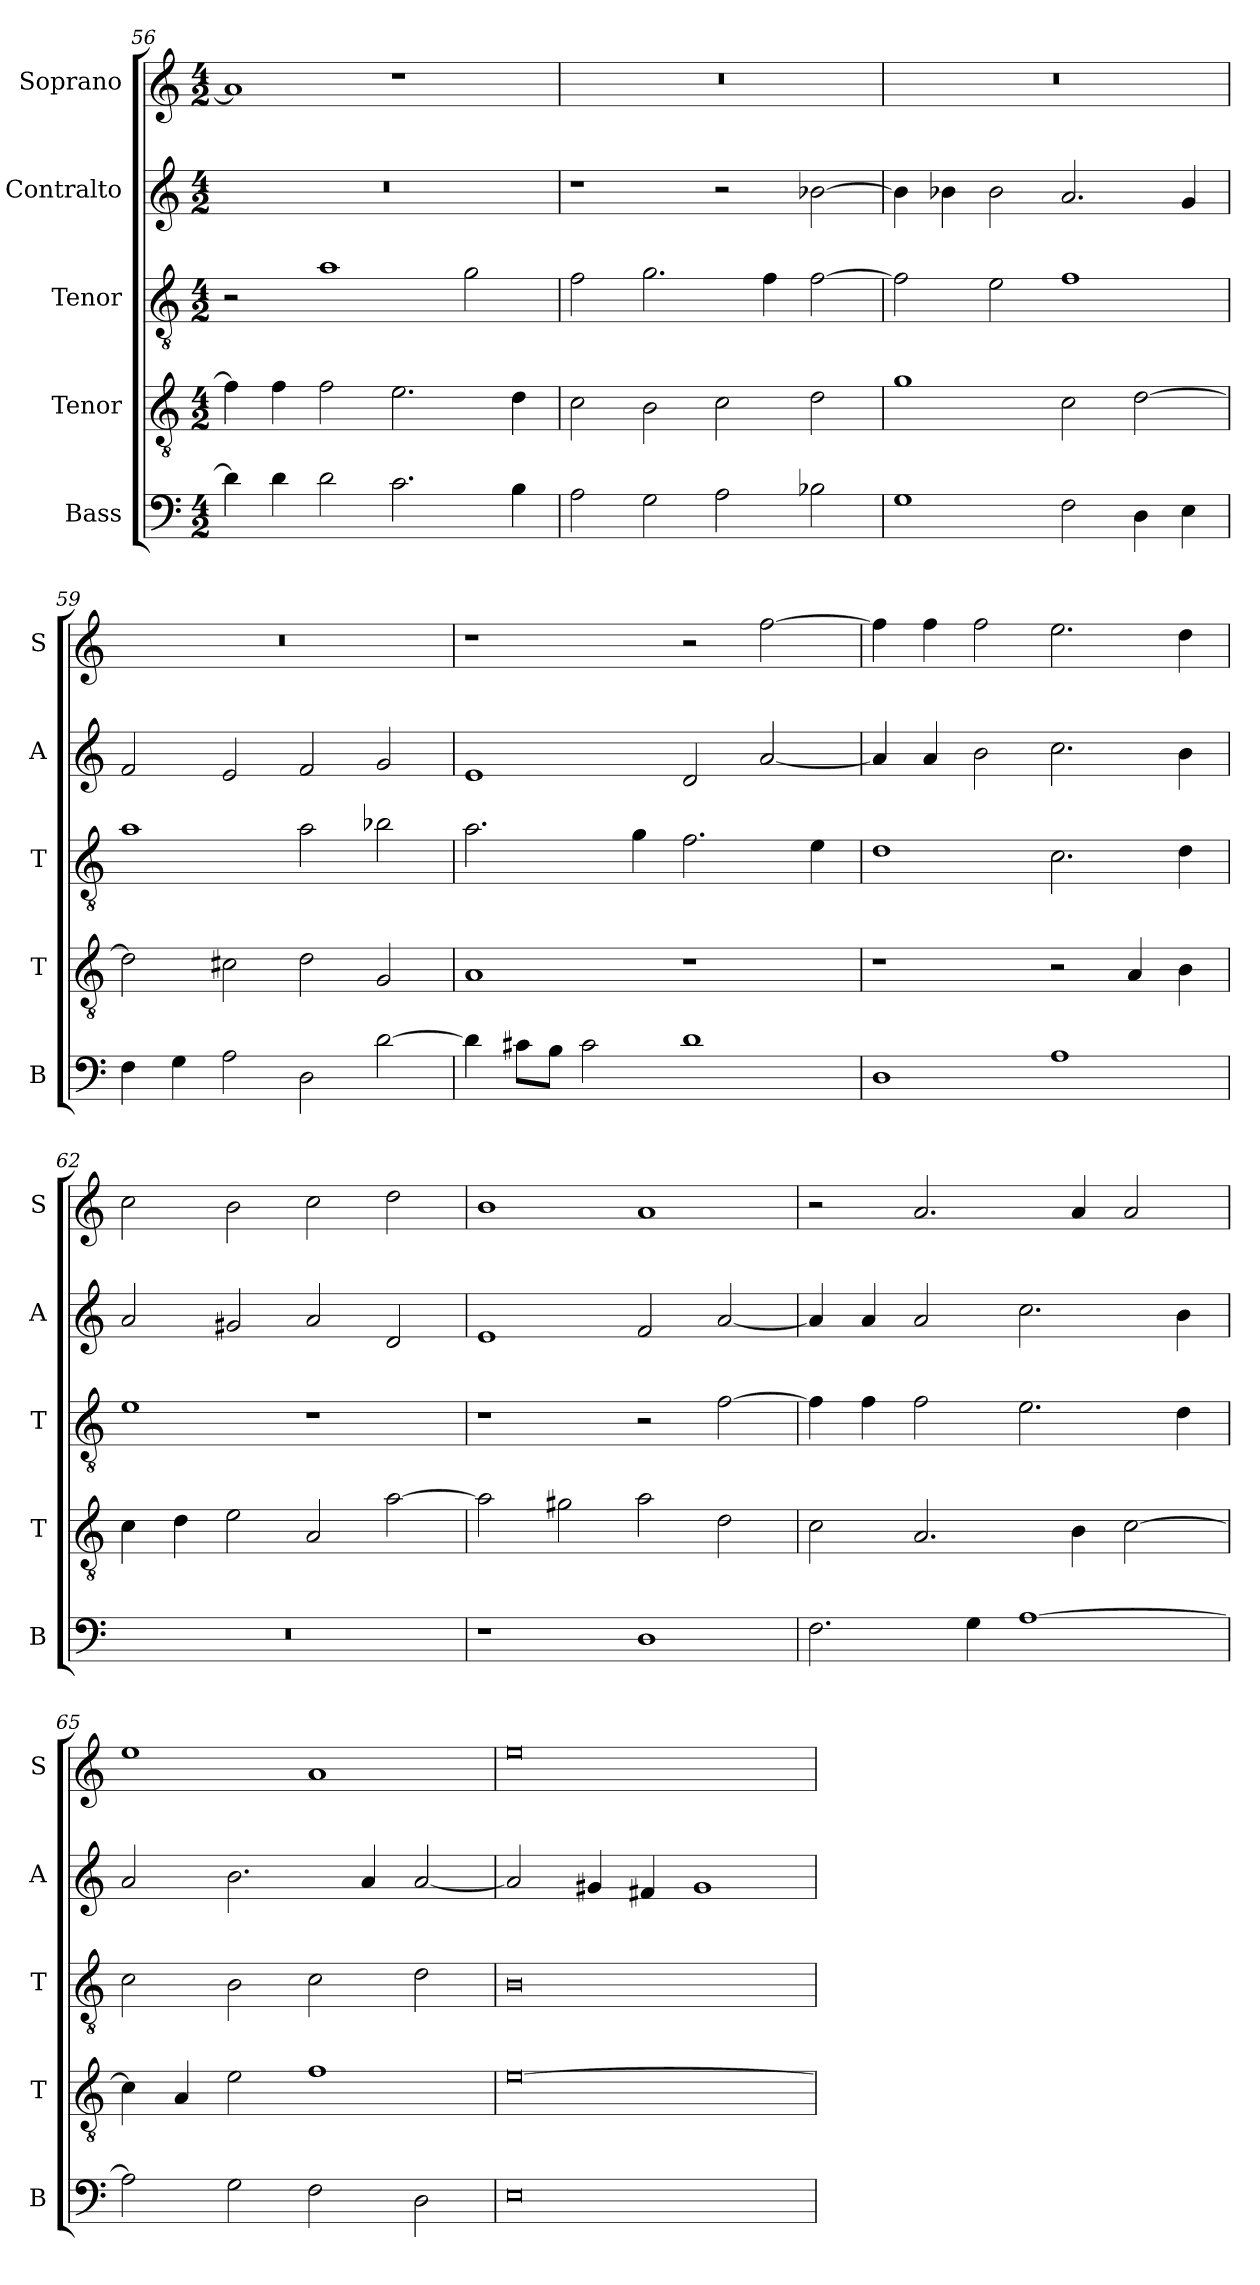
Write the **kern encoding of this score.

**kern	**kern	**kern	**kern	**kern
*part5	*part4	*part3	*part2	*part1
*staff5	*staff4	*staff3	*staff2	*staff1
*I"Bass	*I"Tenor	*I"Tenor	*I"Contralto	*I"Soprano
*I'B	*I'T	*I'T	*I'A	*I'S
*clefF4	*clefGv2	*clefGv2	*clefG2	*clefG2
*k[]	*k[]	*k[]	*k[]	*k[]
*A:aeo	*A:aeo	*A:aeo	*A:aeo	*A:aeo
*M4/2	*M4/2	*M4/2	*M4/2	*M4/2
=56	=56	=56	=56	=56
4d]	4f]	2r	0r	1a]
4d	4f	.	.	.
2d	2f	1a	.	.
2.c	2.e	.	.	1r
.	.	2g	.	.
4B	4d	.	.	.
=57	=57	=57	=57	=57
2A	2c	2f	1r	0r
2G	2B	2.g	.	.
2A	2c	.	2r	.
.	.	4f	.	.
2B-X	2d	[2f	[2b-X	.
=58	=58	=58	=58	=58
1G	1g	2f]	4b-]	0r
.	.	.	4b-X	.
.	.	2e	2b-	.
2F	2c	1f	2.a	.
4D	[2d	.	.	.
4E	.	.	4g	.
=59	=59	=59	=59	=59
4F	2d]	1a	2f	0r
4G	.	.	.	.
2A	2c#X	.	2e	.
2D	2d	2a	2f	.
[2d	2G	2b-X	2g	.
=60	=60	=60	=60	=60
4d]	1A	2.a	1e	1r
8c#X\L	.	.	.	.
8B\J	.	.	.	.
2c#	.	.	.	.
.	.	4g	.	.
1d	1r	2.f	2d	2r
.	.	.	[2a	[2ff
.	.	4e	.	.
=61	=61	=61	=61	=61
1D	1r	1d	4a]	4ff]
.	.	.	4a	4ff
.	.	.	2b	2ff
1A	2r	2.c	2.cc	2.ee
.	4A	.	.	.
.	4B	4d	4b	4dd
=62	=62	=62	=62	=62
0r	4c	1e	2a	2cc
.	4d	.	.	.
.	2e	.	2g#X	2b
.	2A	1r	2a	2cc
.	[2a	.	2d	2dd
=63	=63	=63	=63	=63
1r	2a]	1r	1e	1b
.	2g#X	.	.	.
1D	2a	2r	2f	1a
.	2d	[2f	[2a	.
=64	=64	=64	=64	=64
2.F	2c	4f]	4a]	2r
.	.	4f	4a	.
.	2.A	2f	2a	2.a
4G	.	.	.	.
[1A	.	2.e	2.cc	.
.	4B	.	.	4a
.	[2c	.	.	2a
.	.	4d	4b	.
=65	=65	=65	=65	=65
2A]	4c]	2c	2a	1ee
.	4A	.	.	.
2G	2e	2B	2.b	.
2F	1f	2c	.	1a
.	.	.	4a	.
2D	.	2d	[2a	.
=66	=66	=66	=66	=66
0E	[0e	0B	2a]	0ee
.	.	.	4g#X	.
.	.	.	4f#X	.
.	.	.	1g#	.
=	=	=	=	=
*-	*-	*-	*-	*-
